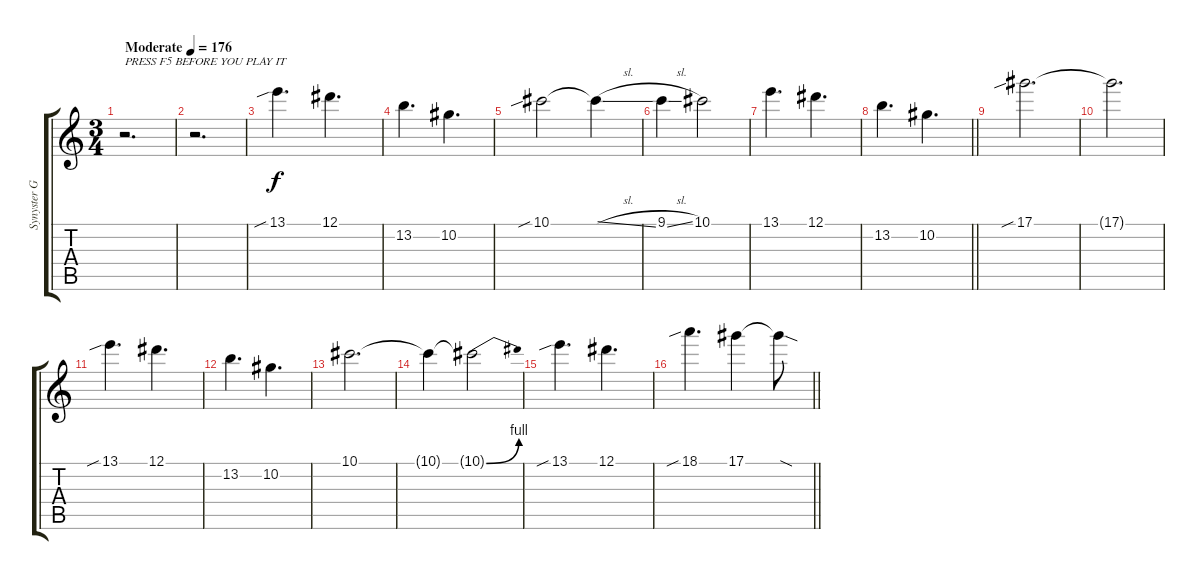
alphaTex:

\track ("Synyster Gates" "Synyster G") {instrument distortionguitar}
\staff {score tabs}
\tuning (Eb4 Bb3 Gb3 Db3 Ab2 Db2) {hide}
\ts (3 4)
\tempo (176 "Moderate")
\clef g2
\ks c
r.2{d txt "PRESS F5 BEFORE YOU PLAY IT" dy f instrument distortionguitar} |
r.2{d} |
13.1{sib}.4{d volume 16} 12.1.4{d} |
13.2.4{d} 10.2.4{d} |
10.1{sib}.2 10.1{sl t}.4 |
9.1{sl}.4 10.1.2 |
13.1.4{d} 12.1.4{d} |
\barLineRight lightlight
13.2.4{d} 10.2.4{d} |
17.1{sib}.2{d} |
17.1{t}.2{d} |
13.1{sib}.4{d} 12.1.4{d} |
13.2.4{d} 10.2.4{d} |
10.1.2{d} |
10.1{t}.4 10.1{be (bend 0 0 60 4) t}.2 |
13.1{sib}.4{d} 12.1.4{d} |
\barLineRight lightlight
18.1{sib}.4{d} 17.1.4 17.1{sod t}.8
